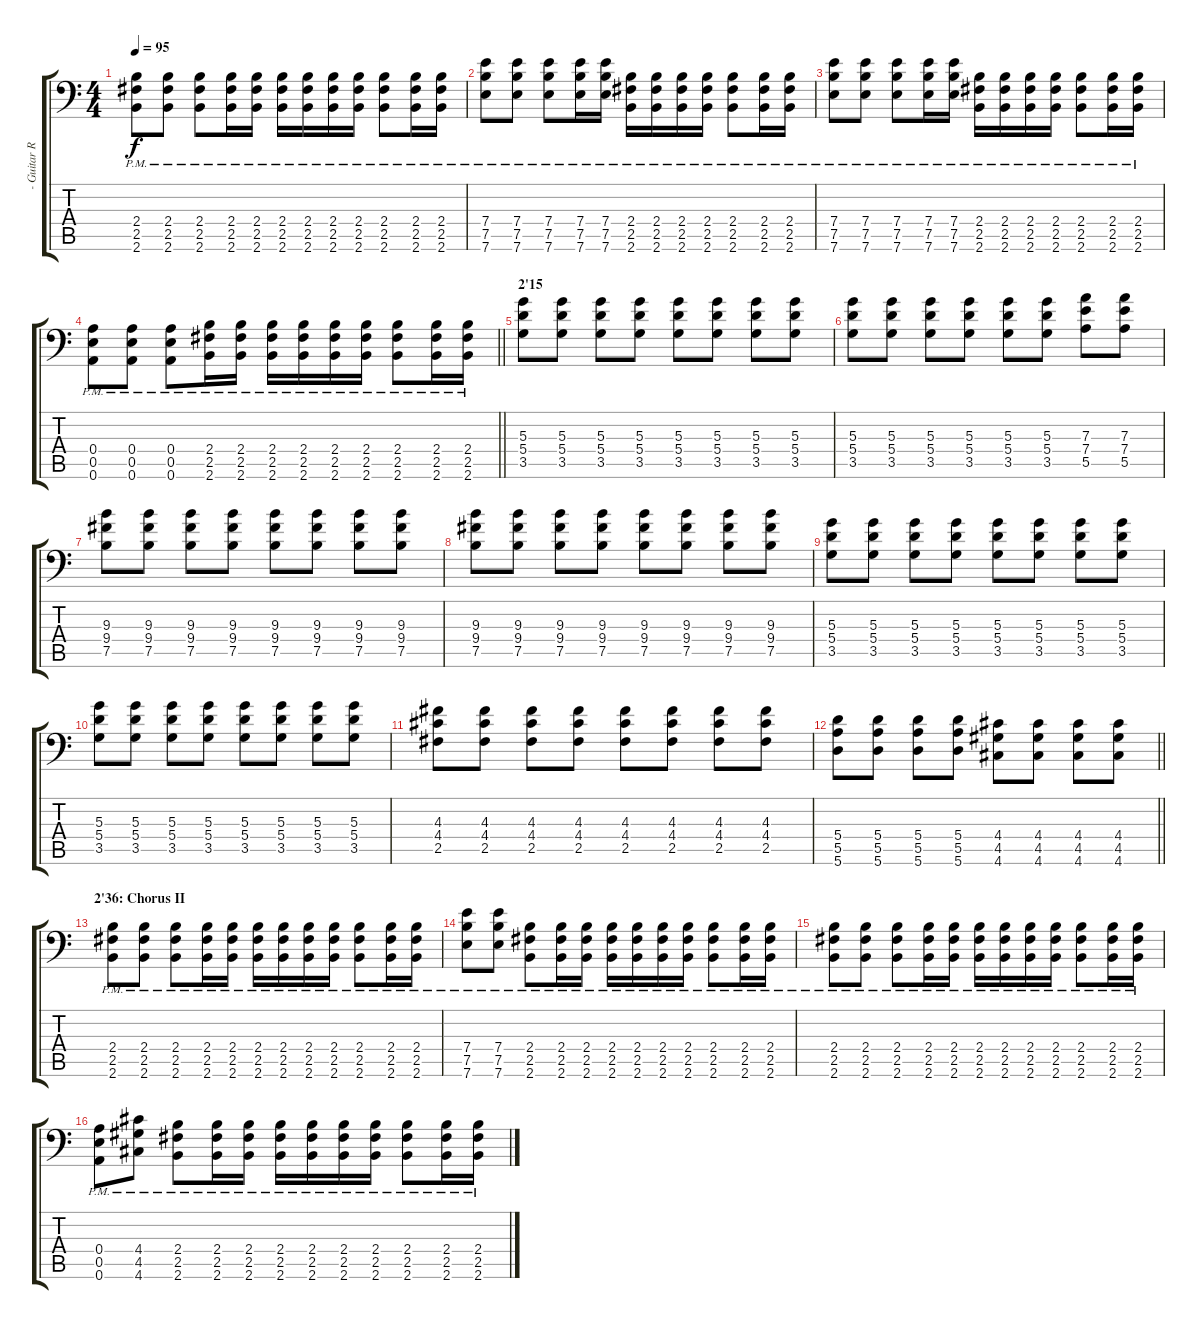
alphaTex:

\track ("- Guitar Right" "- Guitar R") {instrument distortionguitar}
\staff {score tabs}
\tuning (B3 Gb3 D3 A2 E2 A1) {hide}
\ts (4 4)
\tempo 95
\clef f4
\ks c
(2.4{pm} 2.5{pm} 2.6{pm}).8{dy f} (2.4{pm} 2.5{pm} 2.6{pm}).8 (2.4{pm} 2.5{pm} 2.6{pm}).8 (2.4{pm} 2.5{pm} 2.6{pm}).16 (2.4{pm} 2.5{pm} 2.6{pm}).16 (2.4{pm} 2.5{pm} 2.6{pm}).16 (2.4{pm} 2.5{pm} 2.6{pm}).16 (2.4{pm} 2.5{pm} 2.6{pm}).16 (2.4{pm} 2.5{pm} 2.6{pm}).16 (2.4{pm} 2.5{pm} 2.6{pm}).8 (2.4{pm} 2.5{pm} 2.6{pm}).16 (2.4{pm} 2.5{pm} 2.6{pm}).16 |
(7.4{pm} 7.5{pm} 7.6{pm}).8 (7.4{pm} 7.5{pm} 7.6{pm}).8 (7.4{pm} 7.5{pm} 7.6{pm}).8 (7.4{pm} 7.5{pm} 7.6{pm}).16 (7.4{pm} 7.5{pm} 7.6{pm}).16 (2.4{pm} 2.5{pm} 2.6{pm}).16 (2.4{pm} 2.5{pm} 2.6{pm}).16 (2.4{pm} 2.5{pm} 2.6{pm}).16 (2.4{pm} 2.5{pm} 2.6{pm}).16 (2.4{pm} 2.5{pm} 2.6{pm}).8 (2.4{pm} 2.5{pm} 2.6{pm}).16 (2.4{pm} 2.5{pm} 2.6{pm}).16 |
(7.4{pm} 7.5{pm} 7.6{pm}).8 (7.4{pm} 7.5{pm} 7.6{pm}).8 (7.4{pm} 7.5{pm} 7.6{pm}).8 (7.4{pm} 7.5{pm} 7.6{pm}).16 (7.4{pm} 7.5{pm} 7.6{pm}).16 (2.4{pm} 2.5{pm} 2.6{pm}).16 (2.4{pm} 2.5{pm} 2.6{pm}).16 (2.4{pm} 2.5{pm} 2.6{pm}).16 (2.4{pm} 2.5{pm} 2.6{pm}).16 (2.4{pm} 2.5{pm} 2.6{pm}).8 (2.4{pm} 2.5{pm} 2.6{pm}).16 (2.4{pm} 2.5{pm} 2.6{pm}).16 |
\barLineRight lightlight
(0.4{pm} 0.5{pm} 0.6{pm}).8 (0.4{pm} 0.5{pm} 0.6{pm}).8 (0.4{pm} 0.5{pm} 0.6{pm}).8 (2.4{pm} 2.5{pm} 2.6{pm}).16 (2.4{pm} 2.5{pm} 2.6{pm}).16 (2.4{pm} 2.5{pm} 2.6{pm}).16 (2.4{pm} 2.5{pm} 2.6{pm}).16 (2.4{pm} 2.5{pm} 2.6{pm}).16 (2.4{pm} 2.5{pm} 2.6{pm}).16 (2.4{pm} 2.5{pm} 2.6{pm}).8 (2.4{pm} 2.5{pm} 2.6{pm}).16 (2.4{pm} 2.5{pm} 2.6{pm}).16 |
\section ("" "2'15")
(5.3 5.4 3.5).8 (5.3 5.4 3.5).8 (5.3 5.4 3.5).8 (5.3 5.4 3.5).8 (5.3 5.4 3.5).8 (5.3 5.4 3.5).8 (5.3 5.4 3.5).8 (5.3 5.4 3.5).8 |
(5.3 5.4 3.5).8 (5.3 5.4 3.5).8 (5.3 5.4 3.5).8 (5.3 5.4 3.5).8 (5.3 5.4 3.5).8 (5.3 5.4 3.5).8 (7.3 7.4 5.5).8 (7.3 7.4 5.5).8 |
(9.3 9.4 7.5).8 (9.3 9.4 7.5).8 (9.3 9.4 7.5).8 (9.3 9.4 7.5).8 (9.3 9.4 7.5).8 (9.3 9.4 7.5).8 (9.3 9.4 7.5).8 (9.3 9.4 7.5).8 |
(9.3 9.4 7.5).8 (9.3 9.4 7.5).8 (9.3 9.4 7.5).8 (9.3 9.4 7.5).8 (9.3 9.4 7.5).8 (9.3 9.4 7.5).8 (9.3 9.4 7.5).8 (9.3 9.4 7.5).8 |
(5.3 5.4 3.5).8 (5.3 5.4 3.5).8 (5.3 5.4 3.5).8 (5.3 5.4 3.5).8 (5.3 5.4 3.5).8 (5.3 5.4 3.5).8 (5.3 5.4 3.5).8 (5.3 5.4 3.5).8 |
(5.3 5.4 3.5).8 (5.3 5.4 3.5).8 (5.3 5.4 3.5).8 (5.3 5.4 3.5).8 (5.3 5.4 3.5).8 (5.3 5.4 3.5).8 (5.3 5.4 3.5).8 (5.3 5.4 3.5).8 |
(4.3 4.4 2.5).8 (4.3 4.4 2.5).8 (4.3 4.4 2.5).8 (4.3 4.4 2.5).8 (4.3 4.4 2.5).8 (4.3 4.4 2.5).8 (4.3 4.4 2.5).8 (4.3 4.4 2.5).8 |
\barLineRight lightlight
(5.4 5.5 5.6).8 (5.4 5.5 5.6).8 (5.4 5.5 5.6).8 (5.4 5.5 5.6).8 (4.4 4.5 4.6).8 (4.4 4.5 4.6).8 (4.4 4.5 4.6).8 (4.4 4.5 4.6).8 |
\section ("" "2'36: Chorus II")
(2.4{pm} 2.5{pm} 2.6{pm}).8 (2.4{pm} 2.5{pm} 2.6{pm}).8 (2.4{pm} 2.5{pm} 2.6{pm}).8 (2.4{pm} 2.5{pm} 2.6{pm}).16 (2.4{pm} 2.5{pm} 2.6{pm}).16 (2.4{pm} 2.5{pm} 2.6{pm}).16 (2.4{pm} 2.5{pm} 2.6{pm}).16 (2.4{pm} 2.5{pm} 2.6{pm}).16 (2.4{pm} 2.5{pm} 2.6{pm}).16 (2.4{pm} 2.5{pm} 2.6{pm}).8 (2.4{pm} 2.5{pm} 2.6{pm}).16 (2.4{pm} 2.5{pm} 2.6{pm}).16 |
(7.4{pm} 7.5{pm} 7.6{pm}).8 (7.4{pm} 7.5{pm} 7.6{pm}).8 (2.4{pm} 2.5{pm} 2.6{pm}).8 (2.4{pm} 2.5{pm} 2.6{pm}).16 (2.4{pm} 2.5{pm} 2.6{pm}).16 (2.4{pm} 2.5{pm} 2.6{pm}).16 (2.4{pm} 2.5{pm} 2.6{pm}).16 (2.4{pm} 2.5{pm} 2.6{pm}).16 (2.4{pm} 2.5{pm} 2.6{pm}).16 (2.4{pm} 2.5{pm} 2.6{pm}).8 (2.4{pm} 2.5{pm} 2.6{pm}).16 (2.4{pm} 2.5{pm} 2.6{pm}).16 |
(2.4{pm} 2.5{pm} 2.6{pm}).8 (2.4{pm} 2.5{pm} 2.6{pm}).8 (2.4{pm} 2.5{pm} 2.6{pm}).8 (2.4{pm} 2.5{pm} 2.6{pm}).16 (2.4{pm} 2.5{pm} 2.6{pm}).16 (2.4{pm} 2.5{pm} 2.6{pm}).16 (2.4{pm} 2.5{pm} 2.6{pm}).16 (2.4{pm} 2.5{pm} 2.6{pm}).16 (2.4{pm} 2.5{pm} 2.6{pm}).16 (2.4{pm} 2.5{pm} 2.6{pm}).8 (2.4{pm} 2.5{pm} 2.6{pm}).16 (2.4{pm} 2.5{pm} 2.6{pm}).16 |
(0.4{pm} 0.5{pm} 0.6{pm}).8 (4.4{pm} 4.5{pm} 4.6{pm}).8 (2.4{pm} 2.5{pm} 2.6{pm}).8 (2.4{pm} 2.5{pm} 2.6{pm}).16 (2.4{pm} 2.5{pm} 2.6{pm}).16 (2.4{pm} 2.5{pm} 2.6{pm}).16 (2.4{pm} 2.5{pm} 2.6{pm}).16 (2.4{pm} 2.5{pm} 2.6{pm}).16 (2.4{pm} 2.5{pm} 2.6{pm}).16 (2.4{pm} 2.5{pm} 2.6{pm}).8 (2.4{pm} 2.5{pm} 2.6{pm}).16 (2.4{pm} 2.5{pm} 2.6{pm}).16
